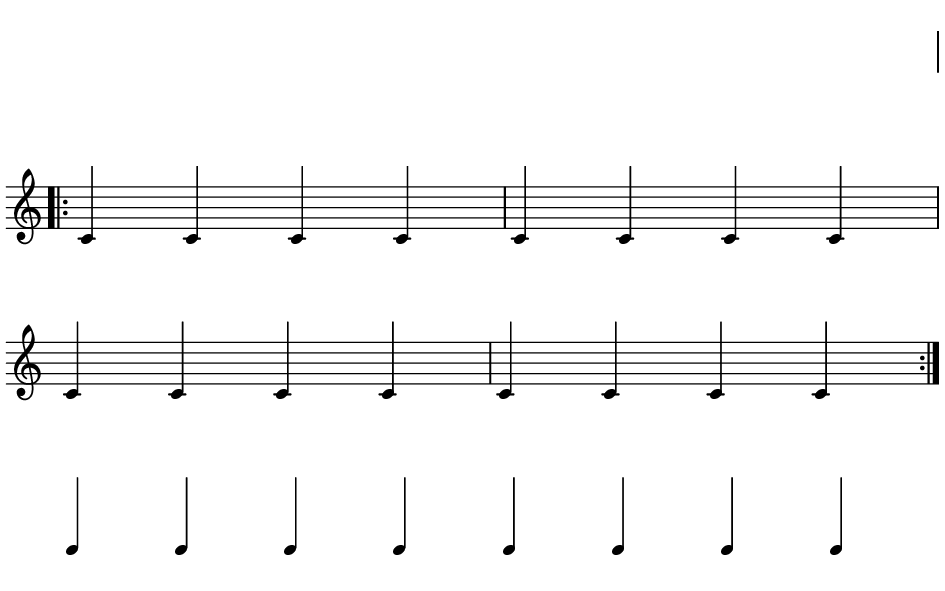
\version "2.20.0"

\paper{
  paper-width = 160
  paper-height = 100

  top-margin = 0
  bottom-margin = 0
  left-margin = 1
  right-margin = 1
  
  system-system-spacing =
  #'((basic-distance . 15)  %this controls space between lines default = 12
      (minimum-distance . 8)
      (padding . 1)
      (stretchability . 60)) 

}

\book {

  \header {
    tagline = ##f
  }

  \score {

    <<

      \override Score.BarNumber.break-visibility = ##(#f #f #f)

      \new Staff \with {
        \omit TimeSignature
        % \omit BarLine
        %\omit Clef
        \omit KeySignature
        \override StaffSymbol.thickness = #1
        % \accidentalStyle dodecaphonic
      }

      {
        \time 4/4
        %\override TupletBracket.bracket-visibility = ##t
        \override TupletBracket.bracket-visibility = ##f
        \override TupletNumber.visibility = ##f
        %S\set tupletFullLength = ##t
        \override NoteHead.font-size = #-1
        \override Stem.details.beamed-lengths = #'(7)
        \override Stem.details.lengths = #'(7)
        \override NoteColumn.accent-skip = ##t
        %\stopStaff
        %\once \override TupletNumber #'text = "7:4"
        
        
        \stopStaff
        \override NoteHead.transparent = ##t
        \override NoteHead.no-ledgers = ##t 
        \override Script.transparent = ##t
        \override Stem.transparent = ##t  
        \override TupletBracket.bracket-visibility = ##f
        \override TupletNumber.transparent = ##t
        \override Staff.Clef.transparent =##t
        \override Staff.BarLine.transparent =##t
        c'4c'c'c'c'c'c'c'
        
        
        
        
        
        \startStaff
        \override NoteHead.transparent = ##f
        \override NoteHead.no-ledgers = ##f
        \override Script.transparent = #f
        \override Stem.transparent = ##f
        \override TupletBracket.bracket-visibility = ##t
        \override TupletNumber.transparent = ##f
        \override Staff.Clef.transparent =##f
        \override Staff.BarLine.transparent =##f
 
        \repeat volta 2{
         c'4c'c'c' c'c'c'c' c'c'c'c' c'c'c'c'
         %gis4 gis gis gis  gis gis gis gis  gis gis gis gis  gis gis gis gis
        % a4 a a a    a a a a    a a a a    a a a a
        } 
        
        
        
       
        
        
        \stopStaff
        \override Staff.Clef.transparent =##t
        c'4c'c'c'c'c'c'c'
        
      }

    >>

    \layout{
      \context {
        \Score
        proportionalNotationDuration = #(ly:make-moment 1/20)
        %proportionalNotationDuration = #(ly:make-moment 1/28)
        %proportionalNotationDuration = #(ly:make-moment 1/8)
        %\override SpacingSpanner.uniform-stretching = ##t
        %  \override SpacingSpanner.strict-note-spacing = ##t
        %  \override SpacingSpanner.strict-grace-spacing = ##t
        \override Beam.breakable = ##t
        \override Glissando.breakable = ##t
        \override TextSpanner.breakable = ##t
        \override NoteHead.no-ledgers = ##t 
      }

      indent = 0
      line-width = 158
      #(layout-set-staff-size 20)
      \hide Stem
      \hide NoteHead
      \hide LedgerLineSpanner
      \hide TupletNumber 
    }

    \midi{}

  }
}

